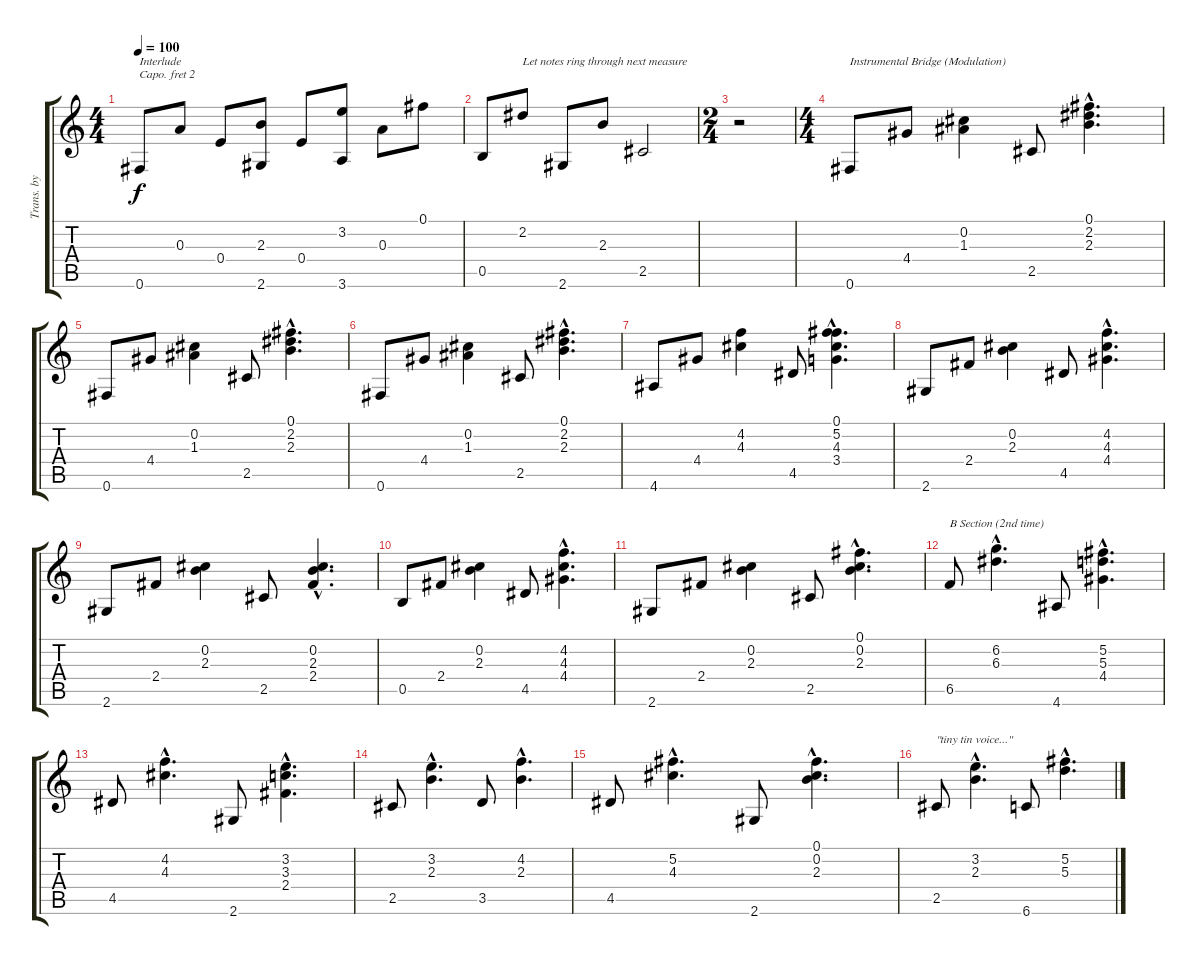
\track ("Trans. by John Palermo" "Trans. by ") {instrument acousticguitarnylon}
\staff {score tabs}
\capo 2
\tuning (E4 B3 G3 D3 A2 E2) {hide}
\ts (4 4)
\tempo 100
\clef g2
\ks c
0.6.8{txt "Interlude" dy f} 0.3.8 0.4.8 (2.3 2.6).8 0.4.8 (3.2 3.6).8 0.3.8 0.1.8 |
0.5.8 2.2.8{txt "Let notes ring through next measure"} 2.6.8 2.3.8 2.5.2 |
\ts (2 4)
r.2 |
\ts (4 4)
0.6.8{txt "Instrumental Bridge (Modulation)"} 4.4.8 (0.2 1.3).4 2.5.8 (0.1{hac} 2.2{hac} 2.3{hac}).4{d} |
0.6.8 4.4.8 (0.2 1.3).4 2.5.8 (0.1{hac} 2.2{hac} 2.3{hac}).4{d} |
0.6.8 4.4.8 (0.2 1.3).4 2.5.8 (0.1{hac} 2.2{hac} 2.3{hac}).4{d} |
4.6.8 4.4.8 (4.2 4.3).4 4.5.8 (0.1{hac} 5.2{hac} 4.3{hac} 3.4{hac}).4{d} |
2.6.8 2.4.8 (0.2 2.3).4 4.5.8 (4.2{hac} 4.3{hac} 4.4{hac}).4{d} |
2.6.8 2.4.8 (0.2 2.3).4 2.5.8 (0.2{hac} 2.3{hac} 2.4{hac}).4{d} |
0.5.8 2.4.8 (0.2 2.3).4 4.5.8 (4.2{hac} 4.3{hac} 4.4{hac}).4{d} |
2.6.8 2.4.8 (0.2 2.3).4 2.5.8 (0.1{hac} 0.2{hac} 2.3{hac}).4{d} |
6.5.8{txt "B Section (2nd time)"} (6.2{hac} 6.3{hac}).4{d} 4.6.8 (5.2{hac} 5.3{hac} 4.4{hac}).4{d} |
4.5.8 (4.2{hac} 4.3{hac}).4{d} 2.6.8 (3.2{hac} 3.3{hac} 2.4{hac}).4{d} |
2.5.8 (3.2{hac} 2.3{hac}).4{d} 3.5.8 (4.2{hac} 2.3{hac}).4{d} |
4.5.8 (5.2{hac} 4.3{hac}).4{d} 2.6.8 (0.1{hac} 0.2{hac} 2.3{hac}).4{d} |
2.5.8{txt "\"tiny tin voice...\""} (3.2{hac} 2.3{hac}).4{d} 6.6.8 (5.2{hac} 5.3{hac}).4{d}
